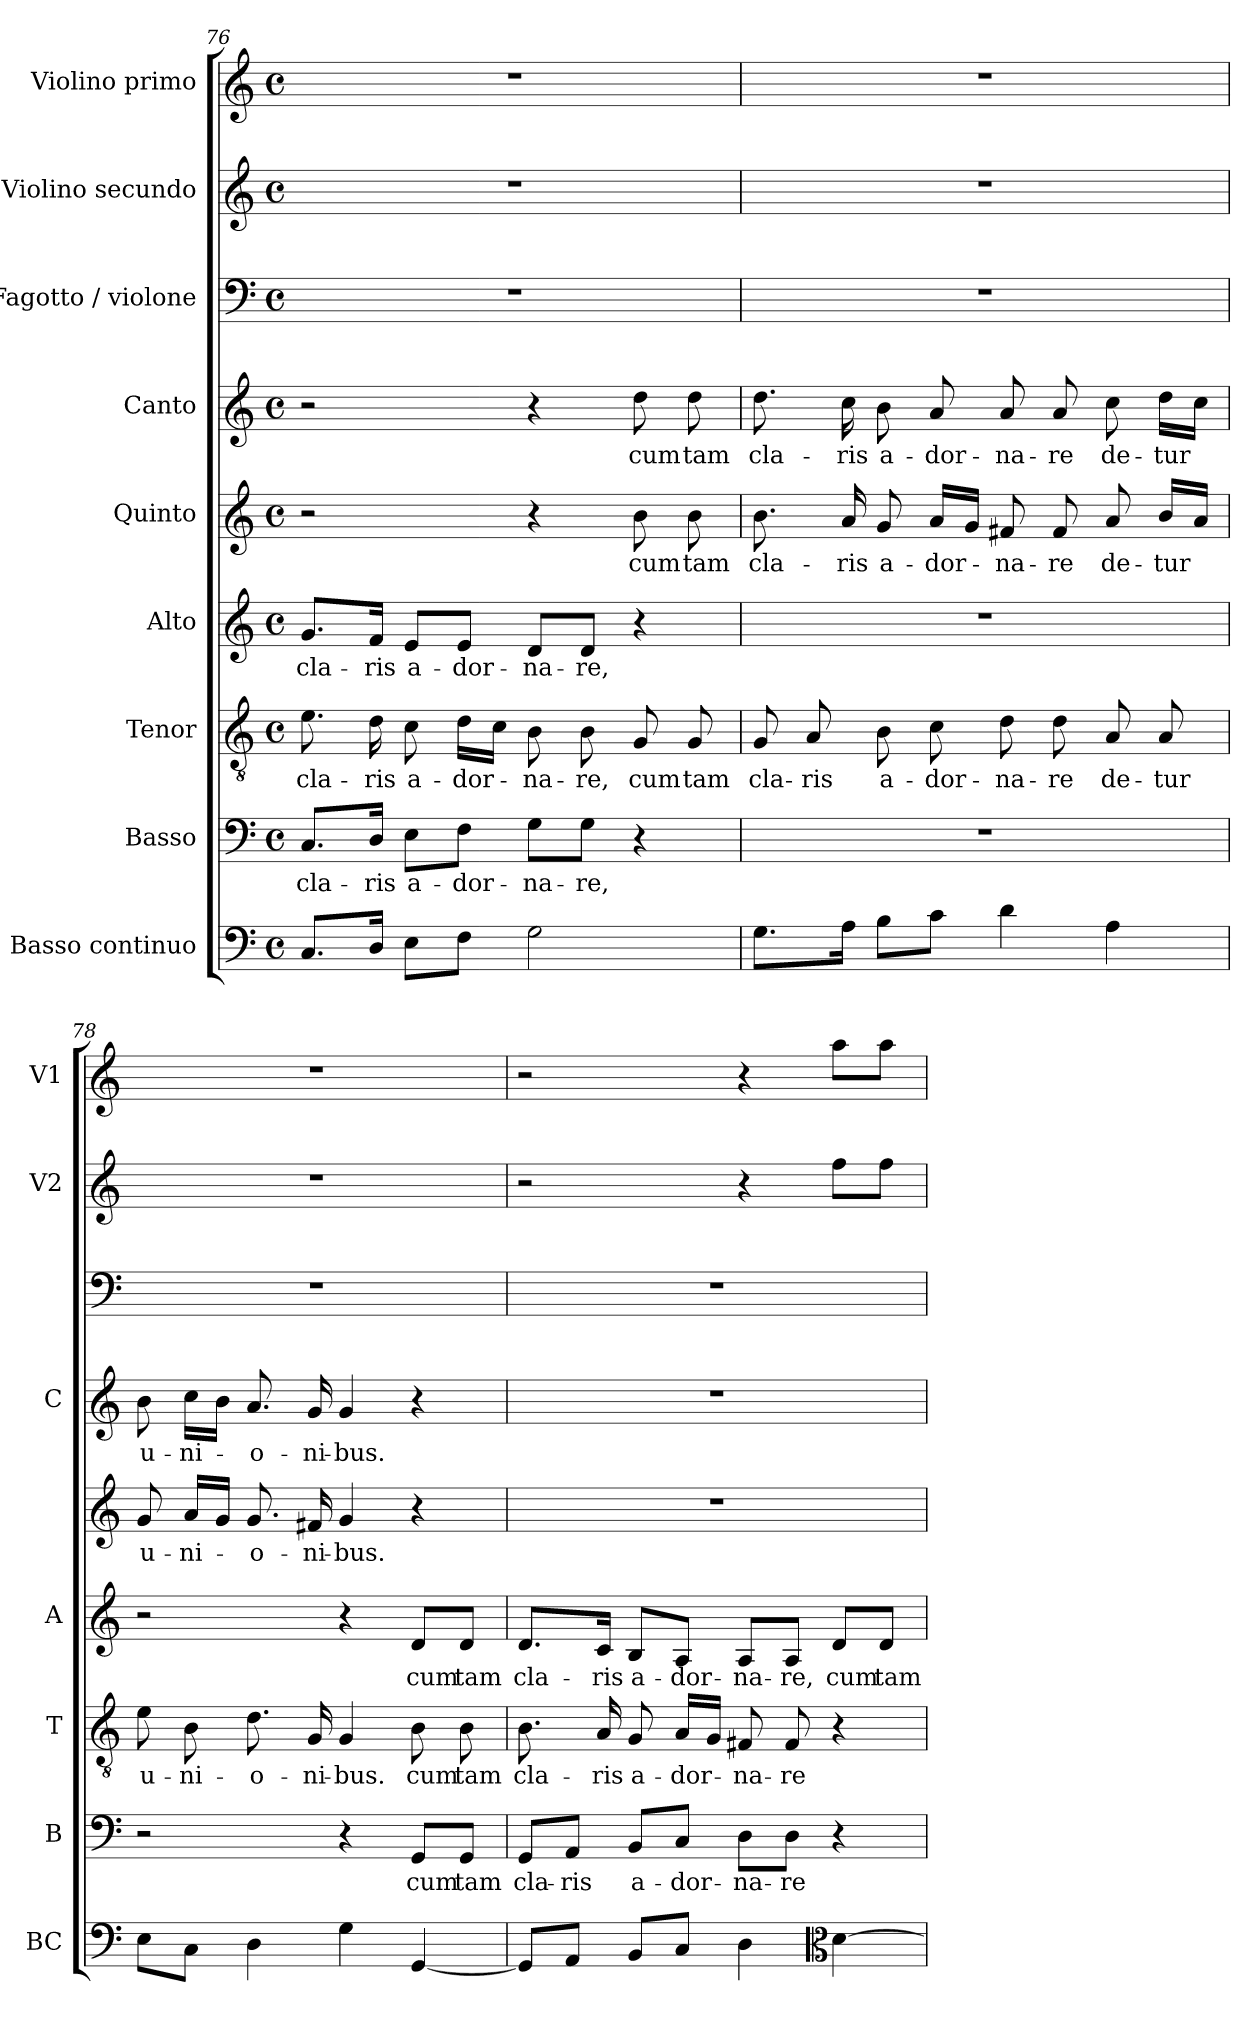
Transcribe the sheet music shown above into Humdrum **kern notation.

**kern	**kern	**text	**kern	**text	**kern	**text	**kern	**text	**kern	**text	**kern	**kern	**kern
*part9	*part8	*part8	*part7	*part7	*part6	*part6	*part5	*part5	*part4	*part4	*part3	*part2	*part1
*staff9	*staff8	*staff8	*staff7	*staff7	*staff6	*staff6	*staff5	*staff5	*staff4	*staff4	*staff3	*staff2	*staff1
*I"Basso continuo	*I"Basso	*	*I"Tenor	*	*I"Alto	*	*I"Quinto	*	*I"Canto	*	*I"Fagotto / violone	*I"Violino secundo	*I"Violino primo
*I'BC	*I'B	*	*I'T	*	*I'A	*	*	*	*I'C	*	*	*I'V2	*I'V1
*clefF4	*clefF4	*	*clefGv2	*	*clefG2	*	*clefG2	*	*clefG2	*	*clefF4	*clefG2	*clefG2
*k[]	*k[]	*	*k[]	*	*k[]	*	*k[]	*	*k[]	*	*k[]	*k[]	*k[]
*C:	*C:	*	*C:	*	*C:	*	*C:	*	*C:	*	*C:	*C:	*C:
*M4/4	*M4/4	*	*M4/4	*	*M4/4	*	*M4/4	*	*M4/4	*	*M4/4	*M4/4	*M4/4
*met(c)	*met(c)	*	*met(c)	*	*met(c)	*	*met(c)	*	*met(c)	*	*met(c)	*met(c)	*met(c)
=76	=76	=76	=76	=76	=76	=76	=76	=76	=76	=76	=76	=76	=76
!	!	!LO:LY:b	!	!LO:LY:b	!	!LO:LY:b	!	!	!	!	!	!	!
8.C/L	8.C/L	cla-	8.e\	cla-	8.g/L	cla-	2r	.	2r	.	1r	1r	1r
!	!	!LO:LY:b	!	!LO:LY:b	!	!LO:LY:b	!	!	!	!	!	!	!
16D/Jk	16D/Jk	-ris	16d\	-ris	16f/Jk	-ris	.	.	.	.	.	.	.
!	!	!LO:LY:b	!	!LO:LY:b	!	!LO:LY:b	!	!	!	!	!	!	!
8E\L	8E\L	a-	8c\	a-	8e/L	a-	.	.	.	.	.	.	.
!	!	!LO:LY:b	!	!LO:LY:b	!	!LO:LY:b	!	!	!	!	!	!	!
8F\J	8F\J	-dor-	16d\LL	-dor-	8e/J	-dor-	.	.	.	.	.	.	.
.	.	.	16c\JJ	.	.	.	.	.	.	.	.	.	.
!	!	!LO:LY:b	!	!LO:LY:b	!	!LO:LY:b	!	!	!	!	!	!	!
2G\	8G\L	-na-	8B\	-na-	8d/L	-na-	4r	.	4r	.	.	.	.
!	!	!LO:LY:b	!	!LO:LY:b	!	!LO:LY:b	!	!	!	!	!	!	!
.	8G\J	-re,	8B\	-re,	8d/J	-re,	.	.	.	.	.	.	.
!	!	!	!	!LO:LY:b	!	!	!	!LO:LY:b	!	!LO:LY:b	!	!	!
.	4r	.	8G/	cum	4r	.	8b\	cum	8dd\	cum	.	.	.
!	!	!	!	!LO:LY:b	!	!	!	!LO:LY:b	!	!LO:LY:b	!	!	!
.	.	.	8G/	tam	.	.	8b\	tam	8dd\	tam	.	.	.
=77	=77	=77	=77	=77	=77	=77	=77	=77	=77	=77	=77	=77	=77
!	!	!	!	!LO:LY:b	!	!	!	!LO:LY:b	!	!LO:LY:b	!	!	!
8.G\L	1r	.	8G/	cla-	1r	.	8.b\	cla-	8.dd\	cla-	1r	1r	1r
!	!	!	!	!LO:LY:b	!	!	!	!	!	!	!	!	!
.	.	.	8A/	-ris	.	.	.	.	.	.	.	.	.
!	!	!	!	!	!	!	!	!LO:LY:b	!	!LO:LY:b	!	!	!
16A\Jk	.	.	.	.	.	.	16a/	-ris	16cc\	-ris	.	.	.
!	!	!	!	!LO:LY:b	!	!	!	!LO:LY:b	!	!LO:LY:b	!	!	!
8B\L	.	.	8B\	a-	.	.	8g/	a-	8b\	a-	.	.	.
!	!	!	!	!LO:LY:b	!	!	!	!LO:LY:b	!	!LO:LY:b	!	!	!
8c\J	.	.	8c\	-dor-	.	.	16a/LL	-dor-	8a/	-dor-	.	.	.
.	.	.	.	.	.	.	16g/JJ	.	.	.	.	.	.
!	!	!	!	!LO:LY:b	!	!	!	!LO:LY:b	!	!LO:LY:b	!	!	!
4d\	.	.	8d\	-na-	.	.	8f#X/	-na-	8a/	-na-	.	.	.
!	!	!	!	!LO:LY:b	!	!	!	!LO:LY:b	!	!LO:LY:b	!	!	!
.	.	.	8d\	-re	.	.	8f#/	-re	8a/	-re	.	.	.
!	!	!	!	!LO:LY:b	!	!	!	!LO:LY:b	!	!LO:LY:b	!	!	!
4A\	.	.	8A/	de-	.	.	8a/	de-	8cc\	de-	.	.	.
!	!	!	!	!LO:LY:b	!	!	!	!LO:LY:b	!	!LO:LY:b	!	!	!
.	.	.	8A/	-tur	.	.	16b/LL	-tur	16dd\LL	-tur	.	.	.
.	.	.	.	.	.	.	16a/JJ	.	16cc\JJ	.	.	.	.
!!LO:LB:g=z
=78	=78	=78	=78	=78	=78	=78	=78	=78	=78	=78	=78	=78	=78
!	!	!	!	!LO:LY:b	!	!	!	!LO:LY:b	!	!LO:LY:b	!	!	!
8E\L	2r	.	8e\	u-	2r	.	8g/	u-	8b\	u-	1r	1r	1r
!	!	!	!	!LO:LY:b	!	!	!	!LO:LY:b	!	!LO:LY:b	!	!	!
8C\J	.	.	8B\	-ni-	.	.	16a/LL	-ni-	16cc\LL	-ni-	.	.	.
.	.	.	.	.	.	.	16g/JJ	.	16b\JJ	.	.	.	.
!	!	!	!	!LO:LY:b	!	!	!	!LO:LY:b	!	!LO:LY:b	!	!	!
4D\	.	.	8.d\	-o-	.	.	8.g/	-o-	8.a/	-o-	.	.	.
!	!	!	!	!LO:LY:b	!	!	!	!LO:LY:b	!	!LO:LY:b	!	!	!
.	.	.	16G/	-ni-	.	.	16f#X/	-ni-	16g/	-ni-	.	.	.
!	!	!	!	!LO:LY:b	!	!	!	!LO:LY:b	!	!LO:LY:b	!	!	!
4G\	4r	.	4G/	-bus.	4r	.	4g/	-bus.	4g/	-bus.	.	.	.
!	!	!LO:LY:b	!	!LO:LY:b	!	!LO:LY:b	!	!	!	!	!	!	!
[4GG/	8GG/L	cum	8B\	cum	8d/L	cum	4r	.	4r	.	.	.	.
!	!	!LO:LY:b	!	!LO:LY:b	!	!LO:LY:b	!	!	!	!	!	!	!
.	8GG/J	tam	8B\	tam	8d/J	tam	.	.	.	.	.	.	.
=79	=79	=79	=79	=79	=79	=79	=79	=79	=79	=79	=79	=79	=79
!	!	!LO:LY:b	!	!LO:LY:b	!	!LO:LY:b	!	!	!	!	!	!	!
8GG/L]	8GG/L	cla-	8.B\	cla-	8.d/L	cla-	1r	.	1r	.	1r	2r	2r
!	!	!LO:LY:b	!	!	!	!	!	!	!	!	!	!	!
8AA/J	8AA/J	-ris	.	.	.	.	.	.	.	.	.	.	.
!	!	!	!	!LO:LY:b	!	!LO:LY:b	!	!	!	!	!	!	!
.	.	.	16A/	-ris	16c/Jk	-ris	.	.	.	.	.	.	.
!	!	!LO:LY:b	!	!LO:LY:b	!	!LO:LY:b	!	!	!	!	!	!	!
8BB/L	8BB/L	a-	8G/	a-	8B/L	a-	.	.	.	.	.	.	.
!	!	!LO:LY:b	!	!LO:LY:b	!	!LO:LY:b	!	!	!	!	!	!	!
8C/J	8C/J	-dor-	16A/LL	-dor-	8A/J	-dor-	.	.	.	.	.	.	.
.	.	.	16G/JJ	.	.	.	.	.	.	.	.	.	.
!	!	!LO:LY:b	!	!LO:LY:b	!	!LO:LY:b	!	!	!	!	!	!	!
4D\	8D\L	-na-	8F#X/	-na-	8A/L	-na-	.	.	.	.	.	4r	4r
!	!	!LO:LY:b	!	!LO:LY:b	!	!LO:LY:b	!	!	!	!	!	!	!
.	8D\J	-re	8F#/	-re	8A/J	-re,	.	.	.	.	.	.	.
*clefC3	*	*	*	*	*	*	*	*	*	*	*	*	*
!	!	!	!	!	!	!LO:LY:b	!	!	!	!	!	!	!
[4d\	4r	.	4r	.	8d/L	cum	.	.	.	.	.	8ff\L	8aa\L
!	!	!	!	!	!	!LO:LY:b	!	!	!	!	!	!	!
.	.	.	.	.	8d/J	tam	.	.	.	.	.	8ff\J	8aa\J
=	=	=	=	=	=	=	=	=	=	=	=	=	=
*-	*-	*-	*-	*-	*-	*-	*-	*-	*-	*-	*-	*-	*-
